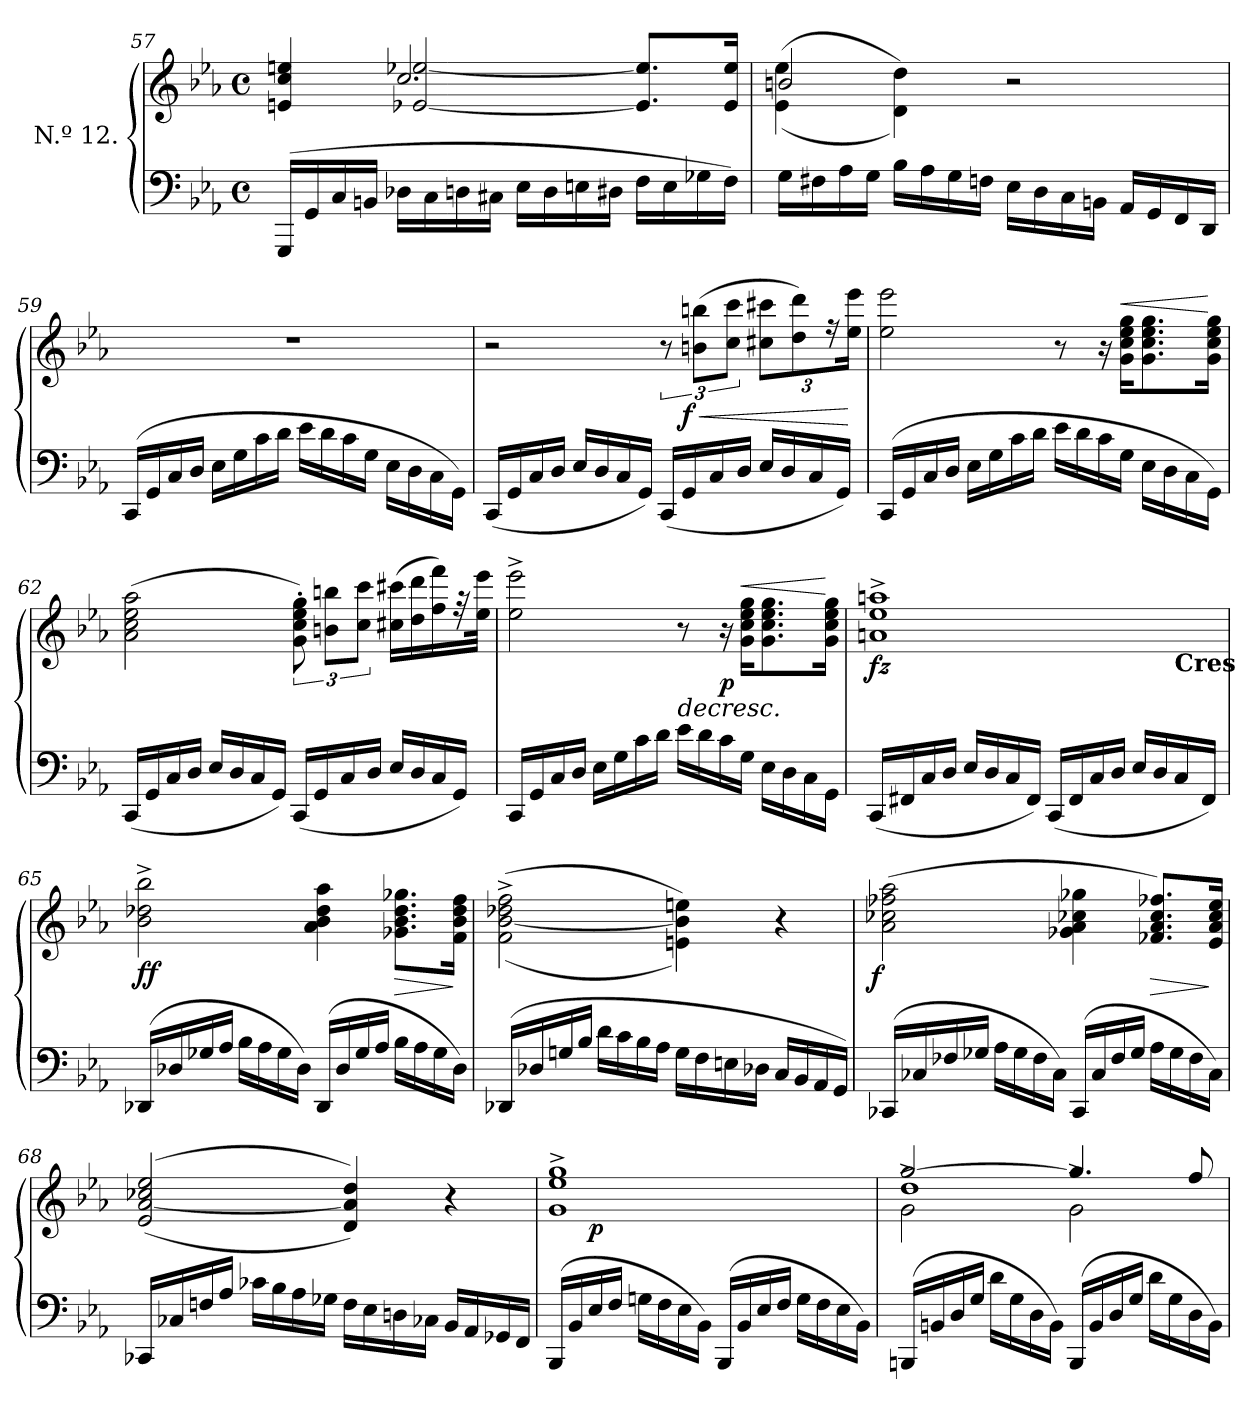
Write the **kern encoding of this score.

**kern	**kern	**dynam
*part1	*part1	*part1
*staff2	*staff1	*staff1/2
*I" N.º 12.	*	*
*clefF4	*clefG2	*
*k[b-e-a-]	*k[b-e-a-]	*
*c:	*c:	*
*M2/2	*M2/2	*
*met(c)	*met(c)	*
=57	=57	=57
*	*^	*
(>16GGGLL	4ryy	4en/ 4cc/ 4een/	.
16GG	.	.	.
16C	.	.	.
16BBnJJ	.	.	.
16D-X\LL	2.cc	[2e-X/ [2ee-X/	.
16C\	.	.	.
16Dn\	.	.	.
16C#X\JJ	.	.	.
16E-LL	.	.	.
16D	.	.	.
16En	.	.	.
16D#XJJ	.	.	.
16FLL	.	8.e-]/ 8.ee-]/L	.
16E	.	.	.
16G-X	.	.	.
16FJJ)	.	16e- 16ee-Jk	.
=58	=58	=58	=58
16GLL	2bn	(>(<4e- 4ee-	.
16F#X	.	.	.
16A-	.	.	.
16GJJ	.	.	.
16B-LL	.	4d 4dd))	.
16A-	.	.	.
16G	.	.	.
16FnJJ	.	.	.
16E-LL	2ryy	2r	.
16D\	.	.	.
16C	.	.	.
16BBnJJ	.	.	.
16AA-LL	.	.	.
16GG	.	.	.
16FF	.	.	.
16DDJJ	.	.	.
*	*v	*v	*
=59	=59	=59
(>16CCLL	1rdd	.
16GG	.	.
16C	.	.
16DJJ	.	.
16E-LL	.	.
16G	.	.
16c	.	.
16dJJ	.	.
16e-LL	.	.
16d	.	.
16c	.	.
16GJJ	.	.
16E-\LL	.	.
16D	.	.
16C	.	.
16GGJJ)	.	.
=60	=60	=60
(<16CCLL	2r	.
16GG	.	.
16C	.	.
16DJJ	.	.
16E-LL	.	.
16D	.	.
16C	.	.
16GGJJ)	.	.
(<16CCLL	12r	.
16GG	.	.
!	!	!LO:HP:b
!	!	!LO:DY:n=1:b:rj
.	(12bn 12bbnL	< f
16C	.	.
.	12cc 12cccJ	.
16DJJ	.	.
16E-LL	12cc#X 12ccc#XL	.
16D	.	.
.	12dd 12ddd)	.
16C	.	.
.	24rff	.
16GGJJ)	.	.
.	24ee- 24eee-Jk	[
=61	=61	=61
(16CCLL	2ee- 2eee-	.
16GG	.	.
16C	.	.
16DJJ	.	.
16E-LL	.	.
16G	.	.
16c	.	.
16dJJ	.	.
16e-LL	8r	.
16d	.	.
16c	16r	.
!	!	!LO:HP:a
16GJJ	16g 16cc 16ee- 16ggKL	<
16E-LL	8.g 8.cc 8.ee- 8.gg	.
16D	.	.
16C	.	.
16GG\JJ)	16g 16cc 16ee- 16ggJk	[
=62	=62	=62
(<16CCLL	(2a- 2cc 2ee- 2aa-	.
16GG	.	.
16C	.	.
16DJJ	.	.
16E-LL	.	.
16D	.	.
16C	.	.
16GGJJ)	.	.
(<16CCLL	12g'> 12cc'> 12ee-'> 12gg'>)	.
16GG	.	.
.	12bn 12bbnL	.
16C	.	.
.	12cc 12cccJ	.
16DJJ	.	.
16E-LL	(16cc#X 16ccc#XLL	.
16D	16dd 16ddd	.
16C	16ff 16fff)	.
16GGJJ)	32rff	.
.	32ee- 32eee-JJk	.
=63	=63	=63
16CCLL	2ee-^< 2eee-^<	.
16GG	.	.
16C	.	.
16DJJ	.	.
16E-LL	.	.
16G	.	.
16c	.	.
16dJJ	.	.
!	!	!LO:HP:b
16e-LL	8r	>
16d	.	.
!	!	!LO:DY:b
16c	16r	p
!	!	!LO:HP:a
16GJJ	16g 16cc 16ee- 16ggKL	<
16E-\LL	8.g 8.cc 8.ee- 8.gg	]
16D	.	.
16C	.	.
16GGJJ	16g 16cc 16ee- 16ggJk	[
=64	=64	=64
!	!	!LO:DY:b
*	*^	*
(<16CCLL	1an^> 1ee-^> 1aan^>	2..ryy	fz
16FF#X	.	.	.
16C	.	.	.
16DJJ	.	.	.
16E-LL	.	.	.
16D	.	.	.
16C	.	.	.
16FF#JJ)	.	.	.
(<16CCLL	.	.	.
16FF#	.	.	.
16C	.	.	.
16DJJ	.	.	.
16E-LL	.	.	.
16D	.	.	.
!	!	!LO:TX:b:B:t=Cres	!
16C	.	8ryy	.
16FF#JJ)	.	.	.
=65	=65	=65	=65
!	!	!	!LO:DY:b
*	*v	*v	*
(16DD-XLL	2b-^> 2dd-X^> 2bb-^>	ff
16D-X	.	.
16G-X	.	.
16A-JJ	.	.
16B-LL	.	.
16A-	.	.
16G-	.	.
16D-JJ)	.	.
(16DD-LL	4a- 4b- 4dd- 4aa-	.
16D-	.	.
16G-	.	.
16A-JJ	.	.
!	!	!LO:HP:b
16B-LL	8.g-X 8.b- 8.dd- 8.gg-XL	>
16A-	.	.
16G-	.	.
16D-JJ)	16f 16b- 16dd- 16ffJk	]
=66	=66	=66
(>16DD-XLL	(>(>2f^>\ [2b-^>\ 2dd-X^>\ 2ff^>\	.
16D-X	.	.
16Gn	.	.
16B-JJ	.	.
16dLL	.	.
16c	.	.
16B-	.	.
16A-JJ	.	.
16GLL	4en\ 4b-]\ 4een\))	.
16F	.	.
16En	.	.
16D-XJJ	.	.
16CLL	4r	.
16BB-	.	.
16AA-	.	.
16GGJJ)	.	.
=67	=67	=67
!	!	!LO:DY:b:rj
(>16CC-XLL	(2a- 2cc-X 2ff-X 2aa-	f
16C-X	.	.
16F-X	.	.
16G-XJJ	.	.
16A-LL	.	.
16G-	.	.
16F-	.	.
16C-JJ)	.	.
(>16CC-LL	4g-X 4a- 4cc-X 4gg-X	.
16C-	.	.
16F-	.	.
16G-JJ	.	.
!	!	!LO:HP:b
!	!	!LO:HP:n=1:b
16A-LL	8.f-X/ 8.a-/ 8.cc-/ 8.ff-X/L)	> >
16G-	.	.
16F-	.	.
16C-JJ)	16e- 16a- 16cc- 16ee-Jk	] ]
=68	=68	=68
16CC-XLL	(<(>2e- [2a- 2cc-X 2ee-	.
16C-X	.	.
16Fn	.	.
16A-JJ	.	.
16c-XLL	.	.
16B-	.	.
16A-	.	.
16G-XJJ	.	.
16FLL	4d 4a-] 4dd))	.
16E-	.	.
16Dn	.	.
16C-XJJ	.	.
16BB-LL	4r	.
16AA-	.	.
16GG-X	.	.
16FFJJ	.	.
=69	=69	=69
!	!	!LO:DY:b
!	!	!LO:DY:n=1:b
*	*^	*
(>16BBB-LL	1g^> 1ee-^> 1gg^>	8ryy	fz fz
16BB-	.	.	.
!	!	!	!LO:DY:n=2:b
16E-	.	2..ryy	p
16FJJ	.	.	.
16GnLL	.	.	.
16F	.	.	.
16E-	.	.	.
16BB-JJ)	.	.	.
(>16BBB-LL	.	.	.
16BB-	.	.	.
16E-	.	.	.
16FJJ	.	.	.
16GLL	.	.	.
16F	.	.	.
16E-	.	.	.
16BB-JJ)	.	.	.
=70	=70	=70	=70
*	*	*^	*
(>16BBBnLL	[2gg	1dd	2g^<\	.
16BBn	.	.	.	.
16D	.	.	.	.
16GJJ	.	.	.	.
16dLL	.	.	.	.
16G	.	.	.	.
16D	.	.	.	.
16BBJJ)	.	.	.	.
(>16BBBLL	4.gg]	.	2g^\	.
16BB	.	.	.	.
16D	.	.	.	.
16GJJ	.	.	.	.
16dLL	.	.	.	.
16G	.	.	.	.
16D	8ff	.	.	.
16BBJJ)	.	.	.	.
*	*v	*v	*v	*
=	=	=
*-	*-	*-
